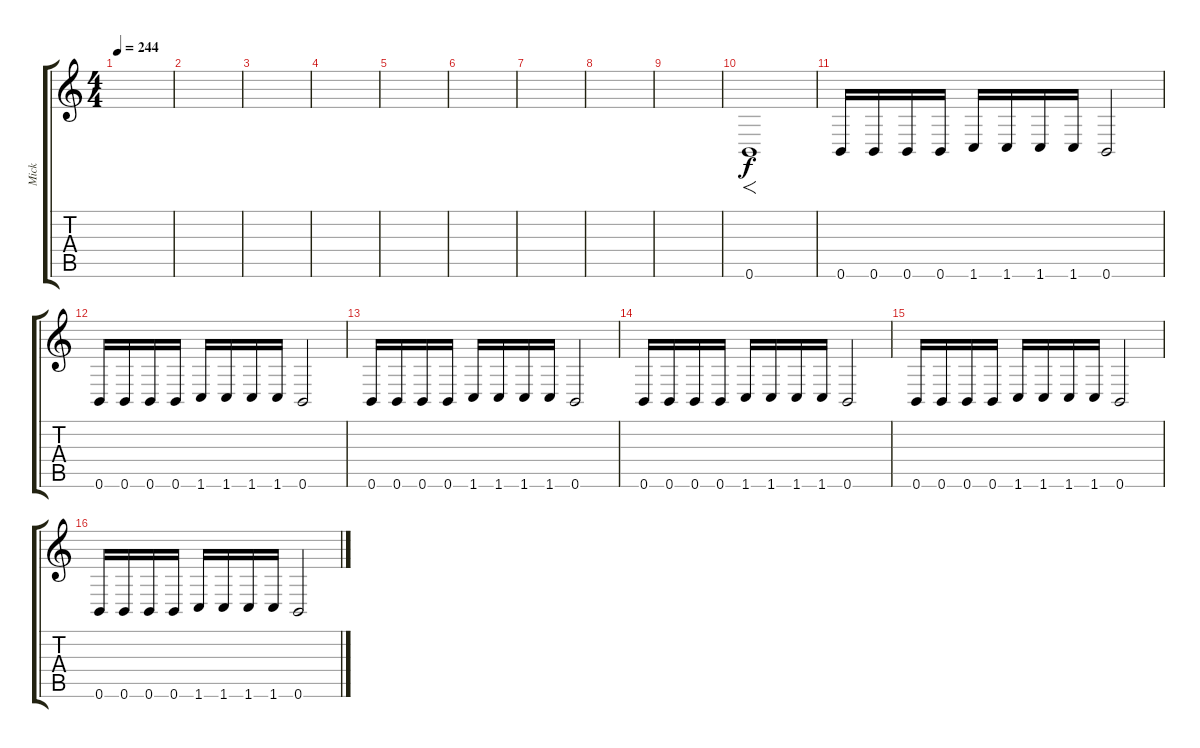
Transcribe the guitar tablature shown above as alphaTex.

\track ("Mick" "Mick") {instrument distortionguitar}
\staff {score tabs}
\tuning (Db4 Ab3 E3 B2 Gb2 B1) {hide}
\ts (4 4)
\tempo 244
\clef g2
\ks c
|
|
|
|
|
|
|
|
|
0.6.1{f} |
0.6.16 0.6.16 0.6.16 0.6.16 1.6.16 1.6.16 1.6.16 1.6.16 0.6.2 |
0.6.16 0.6.16 0.6.16 0.6.16 1.6.16 1.6.16 1.6.16 1.6.16 0.6.2 |
0.6.16 0.6.16 0.6.16 0.6.16 1.6.16 1.6.16 1.6.16 1.6.16 0.6.2 |
0.6.16 0.6.16 0.6.16 0.6.16 1.6.16 1.6.16 1.6.16 1.6.16 0.6.2 |
0.6.16 0.6.16 0.6.16 0.6.16 1.6.16 1.6.16 1.6.16 1.6.16 0.6.2 |
0.6.16 0.6.16 0.6.16 0.6.16 1.6.16 1.6.16 1.6.16 1.6.16 0.6.2
